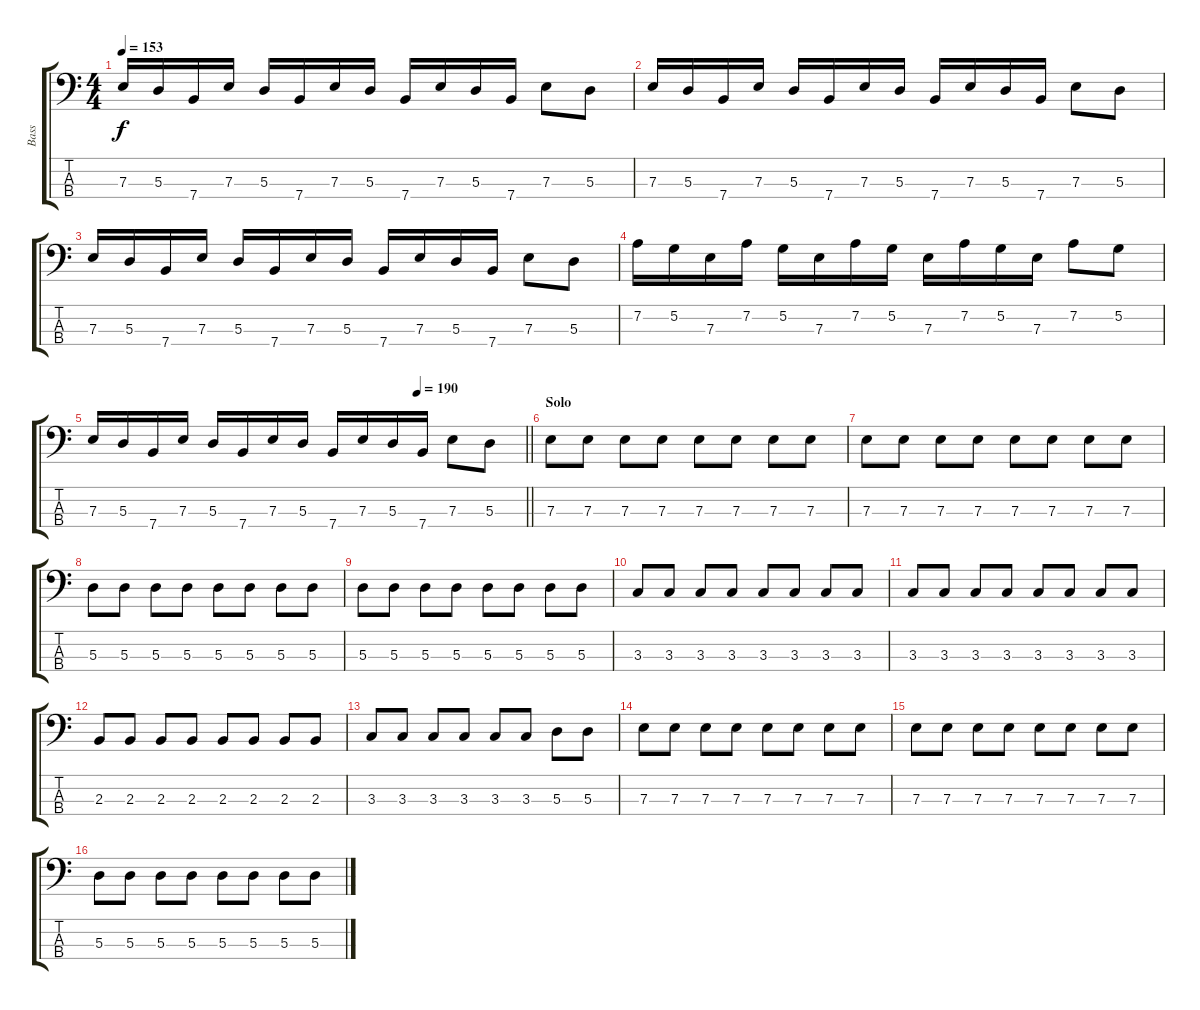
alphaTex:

\track ("Bass" "Bass") {instrument electricbassfinger}
\staff {score tabs}
\tuning (G2 D2 A1 E1) {hide}
\ts (4 4)
\tempo 153
\clef f4
\ks c
7.3.16{dy f} 5.3.16 7.4.16 7.3.16 5.3.16 7.4.16 7.3.16 5.3.16 7.4.16 7.3.16 5.3.16 7.4.16 7.3.8 5.3.8 |
7.3.16 5.3.16 7.4.16 7.3.16 5.3.16 7.4.16 7.3.16 5.3.16 7.4.16 7.3.16 5.3.16 7.4.16 7.3.8 5.3.8 |
7.3.16 5.3.16 7.4.16 7.3.16 5.3.16 7.4.16 7.3.16 5.3.16 7.4.16 7.3.16 5.3.16 7.4.16 7.3.8 5.3.8 |
7.2.16 5.2.16 7.3.16 7.2.16 5.2.16 7.3.16 7.2.16 5.2.16 7.3.16 7.2.16 5.2.16 7.3.16 7.2.8 5.2.8 |
\tempo (190 0.75)
\barLineRight lightlight
7.3.16 5.3.16 7.4.16 7.3.16 5.3.16 7.4.16 7.3.16 5.3.16 7.4.16 7.3.16 5.3.16 7.4.16 7.3.8 5.3.8 |
\section ("" "Solo ")
7.3.8 7.3.8 7.3.8 7.3.8 7.3.8 7.3.8 7.3.8 7.3.8 |
7.3.8 7.3.8 7.3.8 7.3.8 7.3.8 7.3.8 7.3.8 7.3.8 |
5.3.8 5.3.8 5.3.8 5.3.8 5.3.8 5.3.8 5.3.8 5.3.8 |
5.3.8 5.3.8 5.3.8 5.3.8 5.3.8 5.3.8 5.3.8 5.3.8 |
3.3.8 3.3.8 3.3.8 3.3.8 3.3.8 3.3.8 3.3.8 3.3.8 |
3.3.8 3.3.8 3.3.8 3.3.8 3.3.8 3.3.8 3.3.8 3.3.8 |
2.3.8 2.3.8 2.3.8 2.3.8 2.3.8 2.3.8 2.3.8 2.3.8 |
3.3.8 3.3.8 3.3.8 3.3.8 3.3.8 3.3.8 5.3.8 5.3.8 |
7.3.8 7.3.8 7.3.8 7.3.8 7.3.8 7.3.8 7.3.8 7.3.8 |
7.3.8 7.3.8 7.3.8 7.3.8 7.3.8 7.3.8 7.3.8 7.3.8 |
5.3.8 5.3.8 5.3.8 5.3.8 5.3.8 5.3.8 5.3.8 5.3.8
